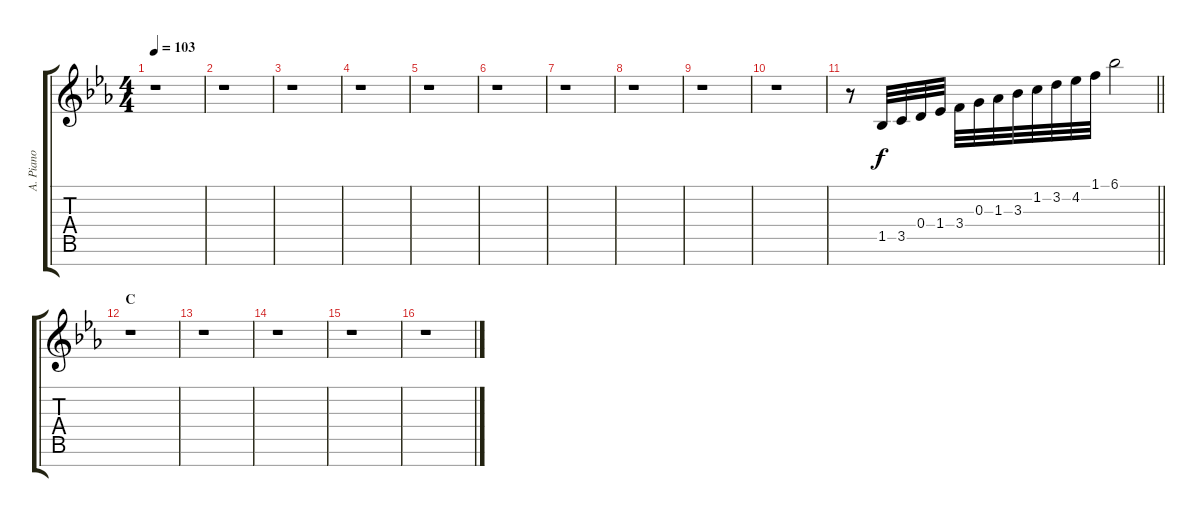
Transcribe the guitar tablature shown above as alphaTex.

\track ("A. Piano" "A. Piano") {instrument acousticgrandpiano}
\staff {score tabs}
\tuning (E5 B4 G4 D4 A3 E3 B2) {hide}
\ts (4 4)
\tempo 103
\clef g2
\ks eb
r.1{dy f} |
r.1 |
r.1 |
r.1 |
r.1 |
r.1 |
r.1 |
r.1 |
r.1 |
r.1 |
\barLineRight lightlight
r.8 1.5.32 3.5.32 0.4.32 1.4.32 3.4.32 0.3.32 1.3.32 3.3.32 1.2.32 3.2.32 4.2.32 1.1.32 6.1.2 |
\section ("" "C")
r.1 |
r.1 |
r.1 |
r.1 |
r.1
